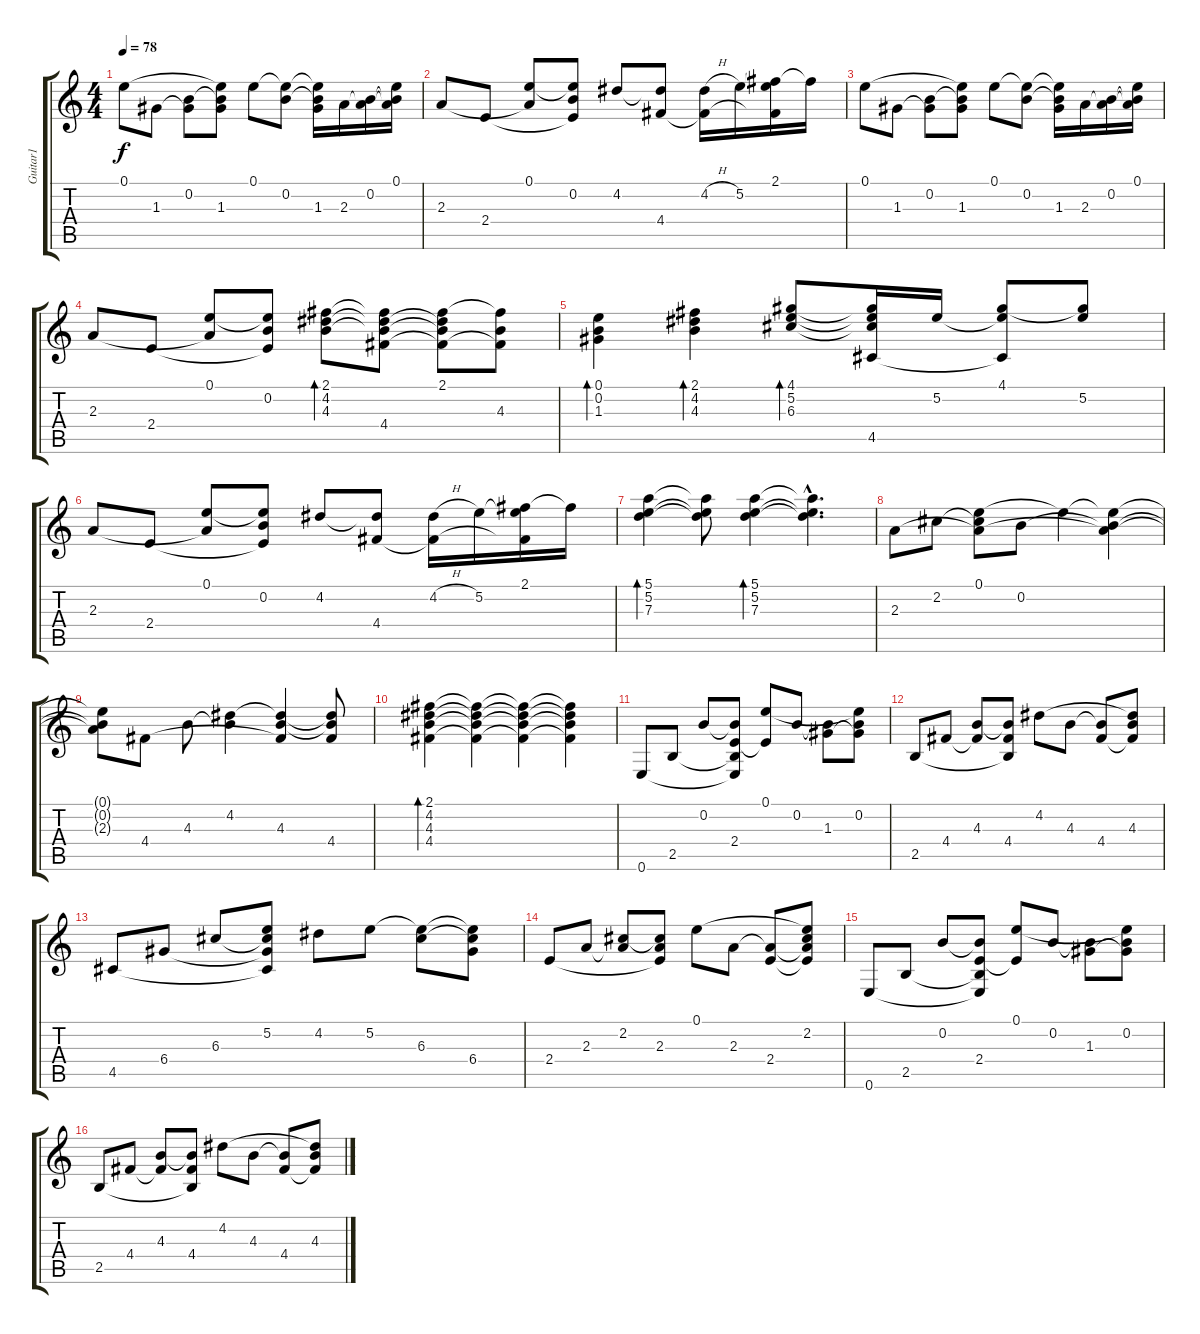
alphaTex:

\track ("Guitar1" "Guitar1") {instrument acousticguitarsteel}
\staff {score tabs}
\tuning (E4 B3 G3 D3 A2 E2) {hide}
\ts (4 4)
\tempo 78
\clef g2
\ks c
0.1.8{dy f} 1.3.8 (0.2 1.3{t}).8 (0.1{t} 0.2{t} 1.3).8 0.1.8 (0.1{t} 0.2).8 (0.1{t} 0.2{t} 1.3).16 2.3.16 (0.2 2.3{t}).16 (0.1 0.2{t} 2.3{t}).16 |
2.3.8 2.4.8 (0.1 2.3{t}).8 (0.1{t} 0.2 2.4{t}).8 4.2.8 (4.2{t} 4.4).8 (4.2{h} 4.4{t}).16 5.2.16 (2.1 5.2{t} 4.4{t}).16 2.1{t}.16 |
0.1.8 1.3.8 (0.2 1.3{t}).8 (0.1{t} 0.2{t} 1.3).8 0.1.8 (0.1{t} 0.2).8 (0.1{t} 0.2{t} 1.3).16 2.3.16 (0.2 2.3{t}).16 (0.1 0.2{t} 2.3{t}).16 |
2.3.8 2.4.8 (0.1 2.3{t}).8 (0.1{t} 0.2 2.4{t}).8 (2.1 4.2 4.3).8{bd 60} (2.1{t} 4.2{t} 4.3{t} 4.4).8 (2.1 4.2{t} 4.3{t} 4.4{t}).8 (2.1{t} 4.3 4.4{t}).8 |
(0.1 0.2 1.3).4{bd 30} (2.1 4.2 4.3).4{bd 30} (4.1 5.2 6.3).8{bd 30} (4.1{t} 5.2{t} 6.3{t} 4.5).16 5.2.16 (4.1 5.2{t} 4.5{t}).8 (4.1{t} 5.2).8 |
2.3.8 2.4.8 (0.1 2.3{t}).8 (0.1{t} 0.2 2.4{t}).8 4.2.8 (4.2{t} 4.4).8 (4.2{h} 4.4{t}).16 5.2.16 (2.1 5.2{t} 4.4{t}).16 2.1{t}.16 |
(5.1 5.2 7.3).4{bd 30} (5.1{t} 5.2{t} 7.3{t}).8 (5.1 5.2 7.3).4{bd 30} (5.1{hac t} 5.2{hac t} 7.3{hac t}).4{d} |
2.3.8 2.2.8 (0.1 2.2{t} 2.3{t}).8 0.2.8 0.1{t}.4 (0.1{t} 0.2{t} 2.3{t}).4 |
(0.1{t} 0.2{t} 2.3{t}).8 4.4.8 4.3.8 (4.2 4.3{t}).4 (4.2{t} 4.3 4.4{t}).4 (4.2{t} 4.3{t} 4.4).8 |
(2.1 4.2 4.3 4.4).4{bd 30} (2.1{t} 4.2{t} 4.3{t} 4.4{t}).4 (2.1{t} 4.2{t} 4.3{t} 4.4{t}).4 (2.1{t} 4.2{t} 4.3{t} 4.4{t}).4 |
0.6.8 2.5.8 0.2.8 (0.2{t} 2.4 2.5{t} 0.6{t}).8 (0.1 2.4{t}).8 0.2.8 (0.2{t} 1.3).8 (0.1{t} 0.2 1.3{t}).8 |
2.5.8 4.4.8 (4.3 4.4{t}).8 (4.3{t} 4.4 2.5{t}).8 4.2.8 4.3.8 (4.3{t} 4.4).8 (4.2{t} 4.3 4.4{t}).8 |
4.5.8 6.4.8 6.3.8 (5.2 6.3{t} 6.4{t} 4.5{t}).8 4.2.8 5.2.8 (5.2{t} 6.3).8 (5.2{t} 6.3{t} 6.4).8 |
2.4.8 2.3.8 (2.2 2.3{t}).8 (2.2{t} 2.3 2.4{t}).8 0.1.8 2.3.8 (2.3{t} 2.4).8 (0.1{t} 2.2 2.3{t} 2.4{t}).8 |
0.6.8 2.5.8 0.2.8 (0.2{t} 2.4 2.5{t} 0.6{t}).8 (0.1 2.4{t}).8 0.2.8 (0.2{t} 1.3).8 (0.1{t} 0.2 1.3{t}).8 |
2.5.8 4.4.8 (4.3 4.4{t}).8 (4.3{t} 4.4 2.5{t}).8 4.2.8 4.3.8 (4.3{t} 4.4).8 (4.2{t} 4.3 4.4{t}).8
